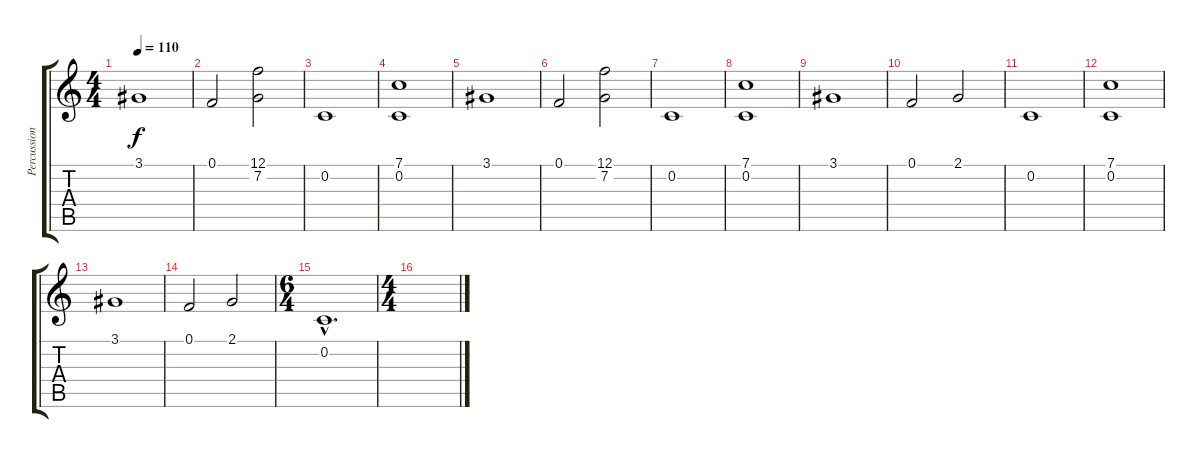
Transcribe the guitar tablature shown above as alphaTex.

\track ("Percussions" "Percussion") {instrument tinklebell}
\staff {score tabs}
\tuning (F4 C4 Ab3 Eb3 Bb2 F2) {hide}
\ts (4 4)
\tempo 110
\clef g2
\ks c
3.1.1{dy f} |
0.1.2 (12.1 7.2).2 |
0.2.1 |
(7.1 0.2).1 |
3.1.1 |
0.1.2 (12.1 7.2).2 |
0.2.1 |
(7.1 0.2).1 |
3.1.1 |
0.1.2 2.1.2 |
0.2.1 |
(7.1 0.2).1 |
3.1.1 |
0.1.2 2.1.2 |
\ts (6 4)
0.2{hac}.1{d} |
\ts (4 4)
